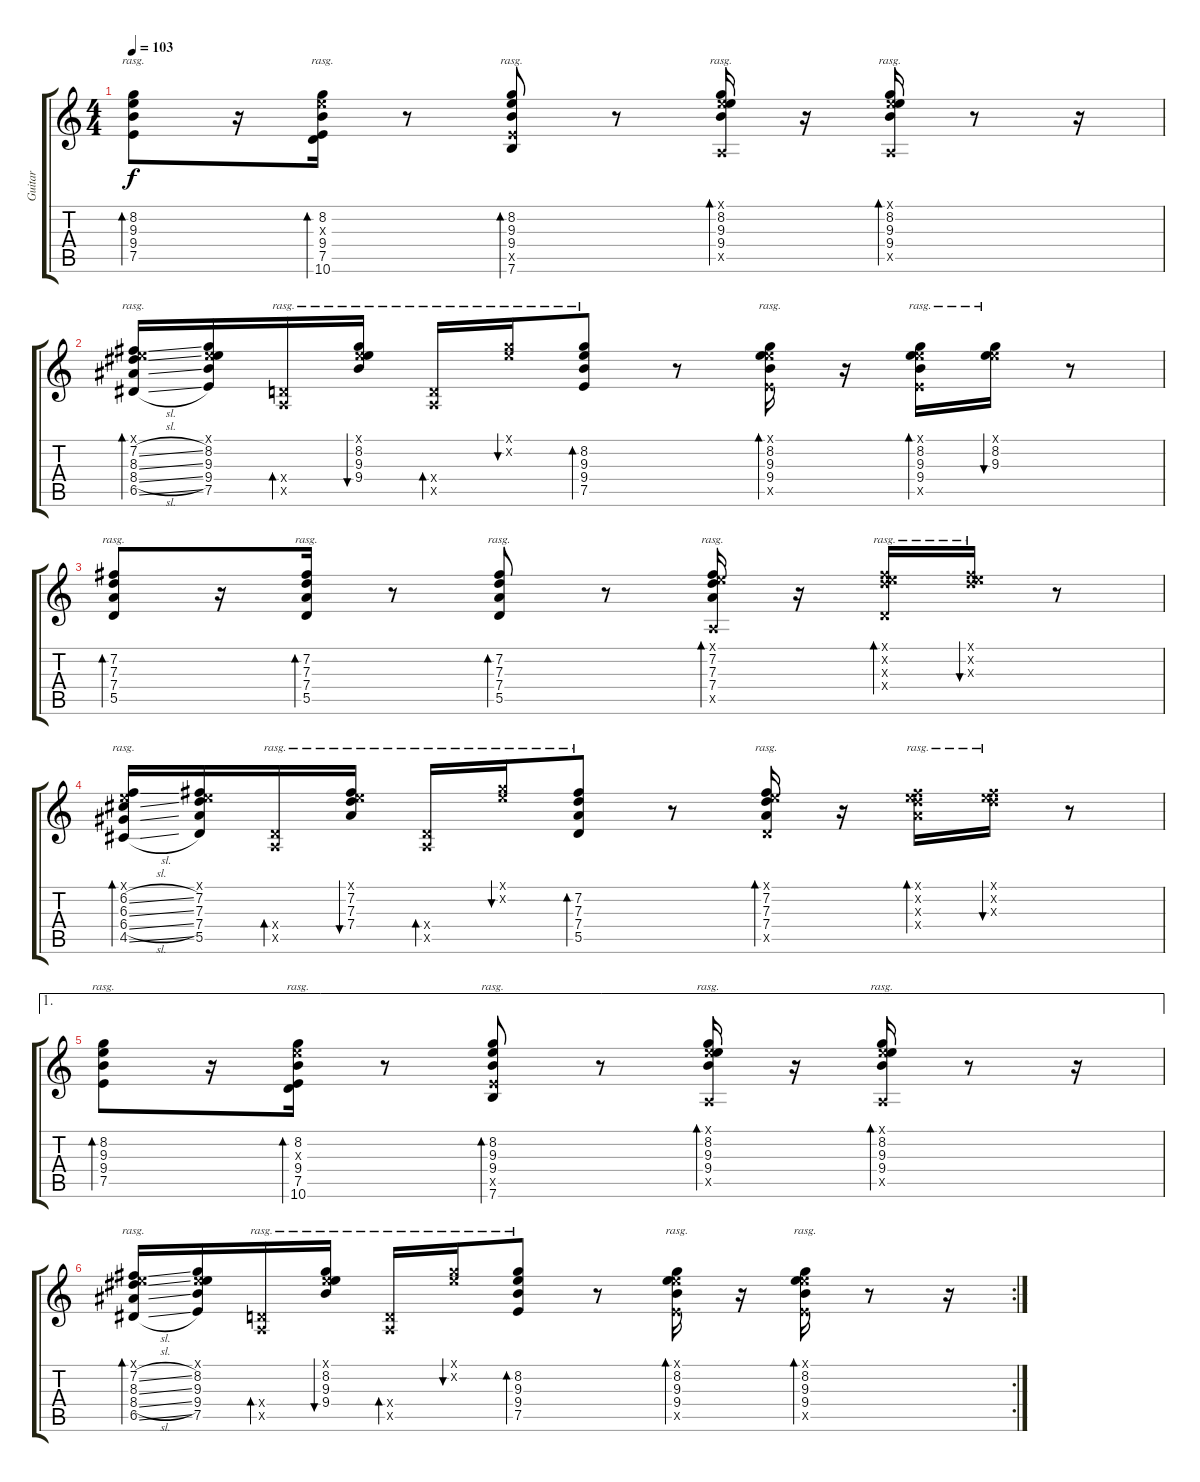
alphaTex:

\track ("Guitar" "Guitar") {instrument electricguitarjazz}
\staff {score tabs}
\tuning (E4 B3 G3 D3 A2 E2) {hide}
\ts (4 4)
\tempo 103
\clef g2
\ks c
(8.2 9.3 9.4 7.5).8{bd 30 rasg ii dy f} r.16 (8.2 9.3{x} 9.4 7.5 10.6).16{bd 30 rasg ii} r.8 (8.2 9.3 9.4 7.5{x} 7.6).8{bd 30 rasg ii} r.8 (0.1{x} 8.2 9.3 9.4 0.5{x}).16{bd 30 rasg ii} r.16 (0.1{x} 8.2 9.3 9.4 0.5{x}).16{bd 30 rasg ii} r.8 r.16 |
(0.1{x} 7.2{sl} 8.3{sl} 8.4{sl} 6.5{sl}).16{bd 30 rasg ii} (0.1{x} 8.2 9.3 9.4 7.5).16 (0.4{x} 0.5{x}).16{bd 30 rasg ii} (0.1{x} 8.2 9.3 9.4).16{bu 30 rasg ii} (0.4{x} 0.5{x}).16{bd 30 rasg ii} (0.1{x} 8.2{x}).16{bu 30 rasg ii} (8.2 9.3 9.4 7.5).8{bd 30 rasg ii} r.8 (0.1{x} 8.2 9.3 9.4 7.5{x}).16{bd 30 rasg ii} r.16 (0.1{x} 8.2 9.3 9.4 7.5{x}).16{bd 30 rasg ii} (0.1{x} 8.2 9.3).16{bu 30 rasg ii} r.8 |
(7.2 7.3 7.4 5.5).8{bd 30 rasg ii} r.16 (7.2 7.3 7.4 5.5).16{bd 30 rasg ii} r.8 (7.2 7.3 7.4 5.5).8{bd 30 rasg ii} r.8 (0.1{x} 7.2 7.3 7.4 0.5{x}).16{bd 30 rasg ii} r.16 (0.1{x} 7.2{x} 7.3{x} 0.4{x}).16{bd 30 rasg ii} (0.1{x} 7.2{x} 7.3{x}).16{bu 30 rasg ii} r.8 |
(0.1{x} 6.2{sl} 6.3{sl} 6.4{sl} 4.5{sl}).16{bd 30 rasg ii} (0.1{x} 7.2 7.3 7.4 5.5).16 (0.4{x} 0.5{x}).16{bd 30 rasg ii} (0.1{x} 7.2 7.3 7.4).16{bu 30 rasg ii} (0.4{x} 0.5{x}).16{bd 30 rasg ii} (0.1{x} 8.2{x}).16{bu 30 rasg ii} (7.2 7.3 7.4 5.5).8{bd 30 rasg ii} r.8 (0.1{x} 7.2 7.3 7.4 5.5{x}).16{bd 30 rasg ii} r.16 (0.1{x} 7.2{x} 7.3{x} 7.4{x}).16{bd 30 rasg ii} (0.1{x} 7.2{x} 7.3{x}).16{bu 30 rasg ii} r.8 |
\ae 1
(8.2 9.3 9.4 7.5).8{bd 30 rasg ii} r.16 (8.2 9.3{x} 9.4 7.5 10.6).16{bd 30 rasg ii} r.8 (8.2 9.3 9.4 7.5{x} 7.6).8{bd 30 rasg ii} r.8 (0.1{x} 8.2 9.3 9.4 0.5{x}).16{bd 30 rasg ii} r.16 (0.1{x} 8.2 9.3 9.4 0.5{x}).16{bd 30 rasg ii} r.8 r.16 |
\rc 2
(0.1{x} 7.2{sl} 8.3{sl} 8.4{sl} 6.5{sl}).16{bd 30 rasg ii} (0.1{x} 8.2 9.3 9.4 7.5).16 (0.4{x} 0.5{x}).16{bd 30 rasg ii} (0.1{x} 8.2 9.3 9.4).16{bu 30 rasg ii} (0.4{x} 0.5{x}).16{bd 30 rasg ii} (0.1{x} 8.2{x}).16{bu 30 rasg ii} (8.2 9.3 9.4 7.5).8{bd 30 rasg ii} r.8 (0.1{x} 8.2 9.3 9.4 7.5{x}).16{bd 30 rasg ii} r.16 (0.1{x} 8.2 9.3 9.4 7.5{x}).16{bd 30 rasg ii} r.8 r.16
